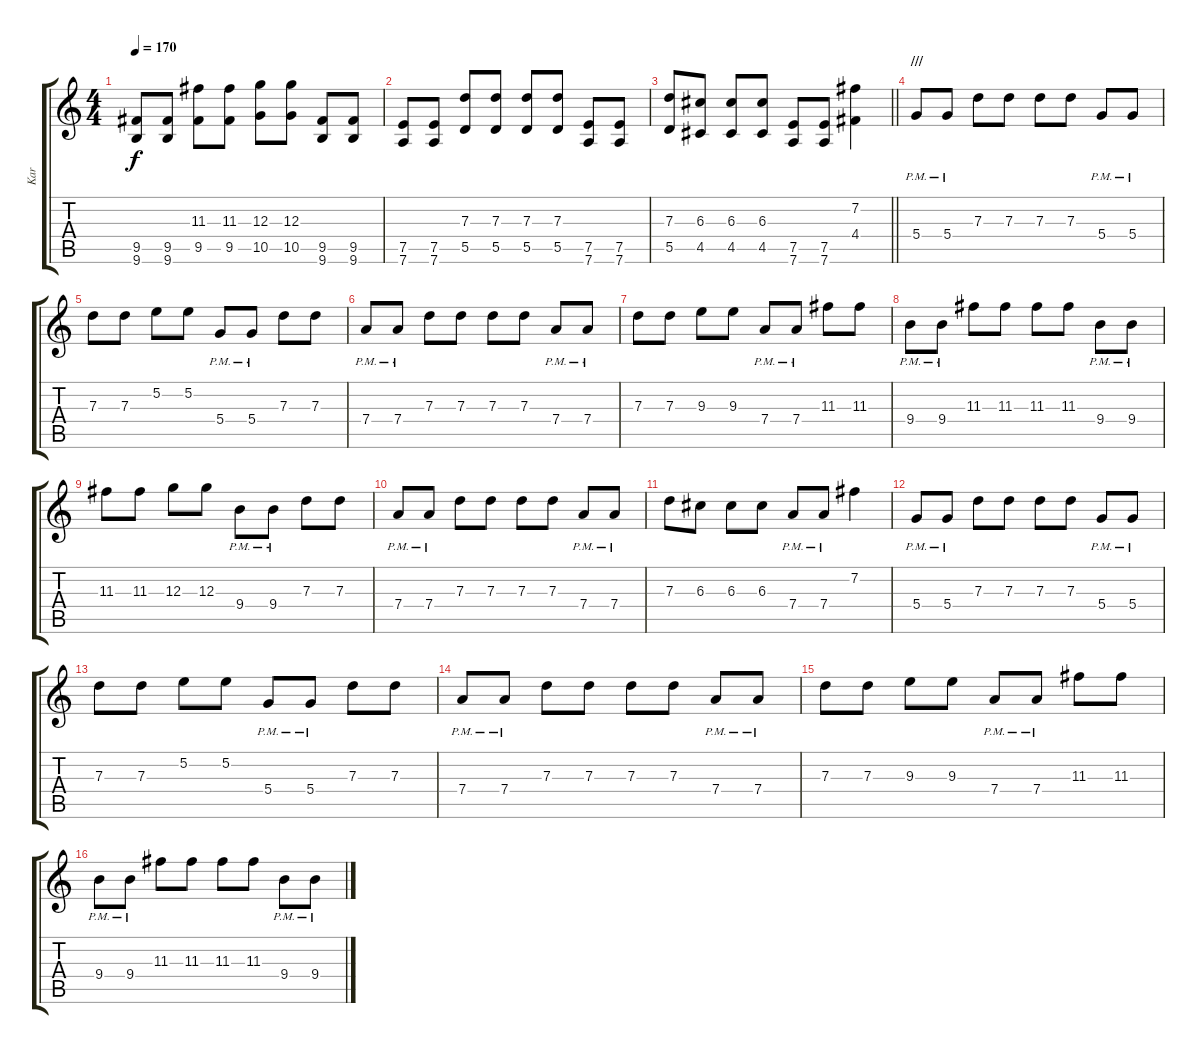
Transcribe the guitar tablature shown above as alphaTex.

\track ("Kar" "Kar") {instrument acousticguitarsteel}
\staff {score tabs}
\tuning (E4 B3 G3 D3 A2 D2) {hide}
\ts (4 4)
\tempo 170
\clef g2
\ks c
(9.5 9.6).8{dy f} (9.5 9.6).8 (11.3 9.5).8 (11.3 9.5).8 (12.3 10.5).8 (12.3 10.5).8 (9.5 9.6).8 (9.5 9.6).8 |
(7.5 7.6).8 (7.5 7.6).8 (7.3 5.5).8 (7.3 5.5).8 (7.3 5.5).8 (7.3 5.5).8 (7.5 7.6).8 (7.5 7.6).8 |
\barLineRight lightlight
(7.3 5.5).8 (6.3 4.5).8 (6.3 4.5).8 (6.3 4.5).8 (7.5 7.6).8 (7.5 7.6).8 (7.2 4.4).4 |
\section ("" "///")
5.4{pm}.8 5.4{pm}.8 7.3.8 7.3.8 7.3.8 7.3.8 5.4{pm}.8 5.4{pm}.8 |
7.3.8 7.3.8 5.2.8 5.2.8 5.4{pm}.8 5.4{pm}.8 7.3.8 7.3.8 |
7.4{pm}.8 7.4{pm}.8 7.3.8 7.3.8 7.3.8 7.3.8 7.4{pm}.8 7.4{pm}.8 |
7.3.8 7.3.8 9.3.8 9.3.8 7.4{pm}.8 7.4{pm}.8 11.3.8 11.3.8 |
9.4{pm}.8 9.4{pm}.8 11.3.8 11.3.8 11.3.8 11.3.8 9.4{pm}.8 9.4{pm}.8 |
11.3.8 11.3.8 12.3.8 12.3.8 9.4{pm}.8 9.4{pm}.8 7.3.8 7.3.8 |
7.4{pm}.8 7.4{pm}.8 7.3.8 7.3.8 7.3.8 7.3.8 7.4{pm}.8 7.4{pm}.8 |
7.3.8 6.3.8 6.3.8 6.3.8 7.4{pm}.8 7.4{pm}.8 7.2.4 |
5.4{pm}.8 5.4{pm}.8 7.3.8 7.3.8 7.3.8 7.3.8 5.4{pm}.8 5.4{pm}.8 |
7.3.8 7.3.8 5.2.8 5.2.8 5.4{pm}.8 5.4{pm}.8 7.3.8 7.3.8 |
7.4{pm}.8 7.4{pm}.8 7.3.8 7.3.8 7.3.8 7.3.8 7.4{pm}.8 7.4{pm}.8 |
7.3.8 7.3.8 9.3.8 9.3.8 7.4{pm}.8 7.4{pm}.8 11.3.8 11.3.8 |
9.4{pm}.8 9.4{pm}.8 11.3.8 11.3.8 11.3.8 11.3.8 9.4{pm}.8 9.4{pm}.8
